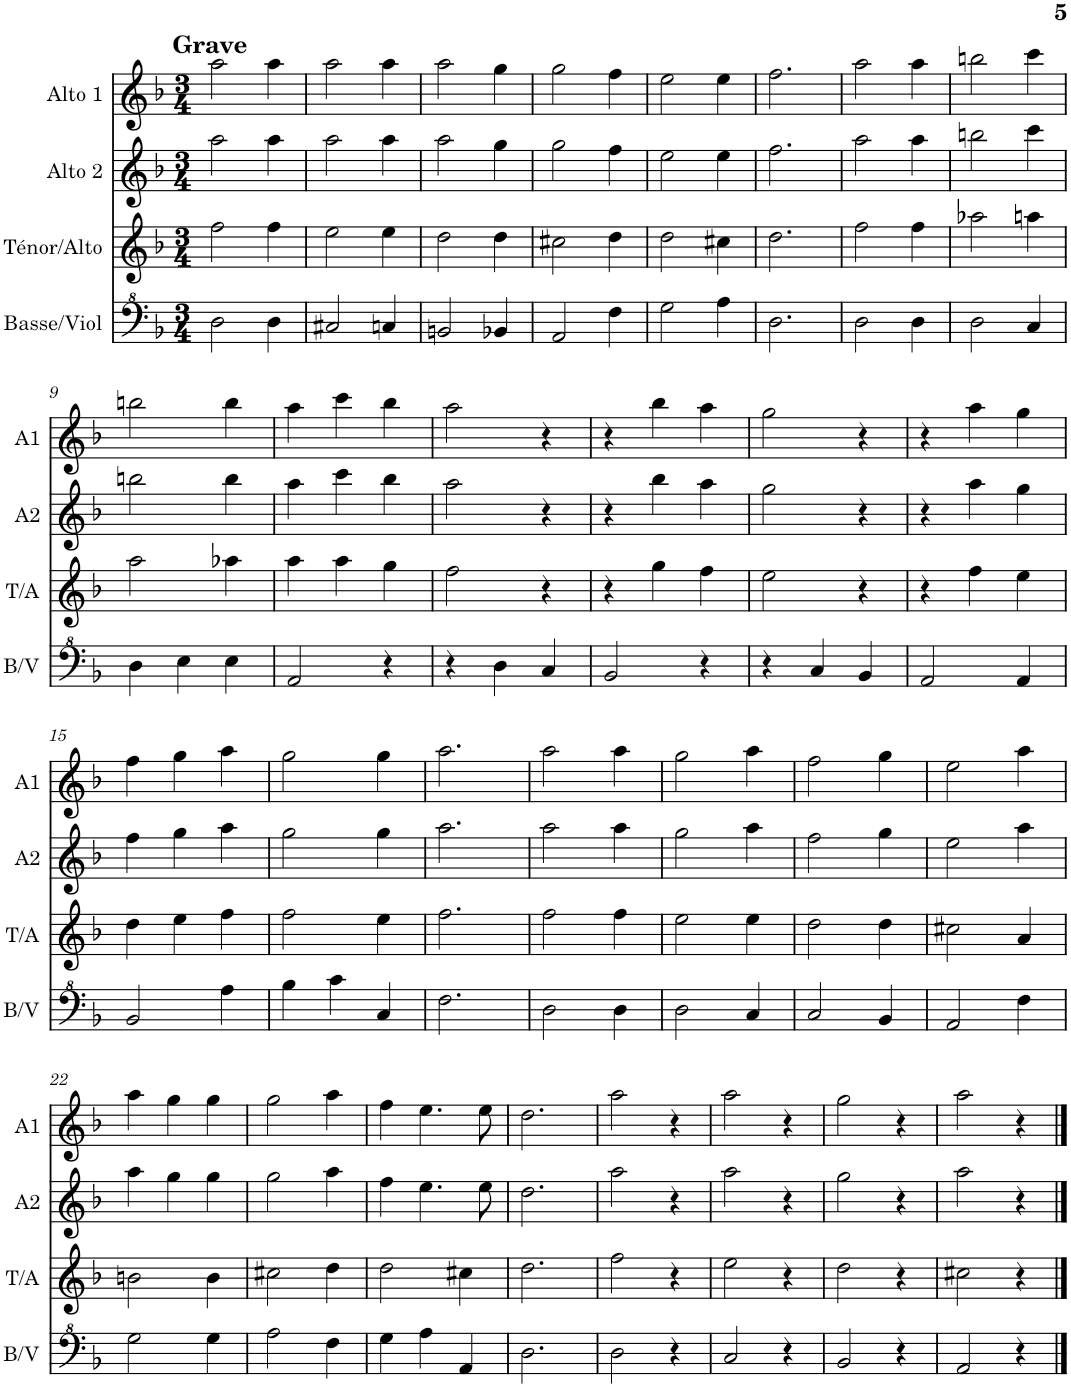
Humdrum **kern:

**kern	**kern	**kern	**kern
*part4	*part3	*part2	*part1
*staff4	*staff3	*staff2	*staff1
*I"Basse/Viol	*I"Ténor/Alto	*I"Alto 2	*I"Alto 1
*I'B/V	*I'T/A	*I'A2	*I'A1
!!LO:PB:g=z
*clefF^4	*clefG2	*clefG2	*clefG2
*k[b-]	*k[b-]	*k[b-]	*k[b-]
*M3/4	*M3/4	*M3/4	*M3/4
=1	=1	=1	=1
!	!	!	!LO:TX:a:B:t=Grave
2d\	2ff\	2aa\	2aa\
4d\	4ff\	4aa\	4aa\
=2	=2	=2	=2
2c#X/	2ee\	2aa\	2aa\
4cn/	4ee\	4aa\	4aa\
=3	=3	=3	=3
2Bn/	2dd\	2aa\	2aa\
4B-X/	4dd\	4gg\	4gg\
=4	=4	=4	=4
2A/	2cc#X\	2gg\	2gg\
4f\	4dd\	4ff\	4ff\
=5	=5	=5	=5
2g\	2dd\	2ee\	2ee\
4a\	4cc#X\	4ee\	4ee\
=6	=6	=6	=6
2.d\	2.dd\	2.ff\	2.ff\
=7	=7	=7	=7
2d\	2ff\	2aa\	2aa\
4d\	4ff\	4aa\	4aa\
=8	=8	=8	=8
2d\	2aa-X\	2bbn\	2bbn\
4c/	4aan\	4ccc\	4ccc\
!!LO:LB:g=z
=9	=9	=9	=9
4d\	2aa\	2bbn\	2bbn\
4e\	.	.	.
4e\	4aa-X\	4bb\	4bb\
=10	=10	=10	=10
2A/	4aa\	4aa\	4aa\
.	4aa\	4ccc\	4ccc\
4r	4gg\	4bb-\	4bb-\
=11	=11	=11	=11
4r	2ff\	2aa\	2aa\
4d\	.	.	.
4c/	4r	4r	4r
=12	=12	=12	=12
2B-/	4r	4r	4r
.	4gg\	4bb-\	4bb-\
4r	4ff\	4aa\	4aa\
=13	=13	=13	=13
4r	2ee\	2gg\	2gg\
4c/	.	.	.
4B-/	4r	4r	4r
=14	=14	=14	=14
2A/	4r	4r	4r
.	4ff\	4aa\	4aa\
4A/	4ee\	4gg\	4gg\
!!LO:LB:g=z
=15	=15	=15	=15
2B-/	4dd\	4ff\	4ff\
.	4ee\	4gg\	4gg\
4a\	4ff\	4aa\	4aa\
=16	=16	=16	=16
4b-\	2ff\	2gg\	2gg\
4cc\	.	.	.
4c/	4ee\	4gg\	4gg\
=17	=17	=17	=17
2.f\	2.ff\	2.aa\	2.aa\
=18	=18	=18	=18
2d\	2ff\	2aa\	2aa\
4d\	4ff\	4aa\	4aa\
=19	=19	=19	=19
2d\	2ee\	2gg\	2gg\
4c/	4ee\	4aa\	4aa\
=20	=20	=20	=20
2c/	2dd\	2ff\	2ff\
4B-/	4dd\	4gg\	4gg\
=21	=21	=21	=21
2A/	2cc#X\	2ee\	2ee\
4f\	4a/	4aa\	4aa\
!!LO:LB:g=z
=22	=22	=22	=22
2g\	2bn\	4aa\	4aa\
.	.	4gg\	4gg\
4g\	4b\	4gg\	4gg\
=23	=23	=23	=23
2a\	2cc#X\	2gg\	2gg\
4f\	4dd\	4aa\	4aa\
=24	=24	=24	=24
4g\	2dd\	4ff\	4ff\
4a\	.	4.ee\	4.ee\
4A/	4cc#X\	.	.
.	.	8ee\	8ee\
=25	=25	=25	=25
2.d\	2.dd\	2.dd\	2.dd\
=26	=26	=26	=26
2d\	2ff\	2aa\	2aa\
4r	4r	4r	4r
=27	=27	=27	=27
2c/	2ee\	2aa\	2aa\
4r	4r	4r	4r
=28	=28	=28	=28
2B-/	2dd\	2gg\	2gg\
4r	4r	4r	4r
=29	=29	=29	=29
2A/	2cc#X\	2aa\	2aa\
4r	4r	4r	4r
==	==	==	==
*-	*-	*-	*-
